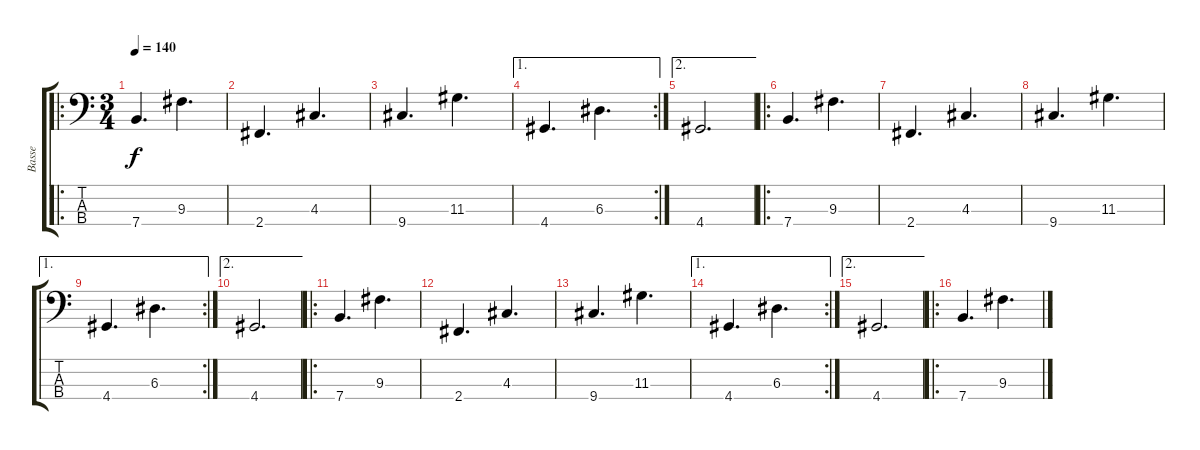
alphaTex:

\track ("Basse" "Basse") {instrument electricbassfinger}
\staff {score tabs}
\tuning (G2 D2 A1 E1) {hide}
\ro
\ts (3 4)
\tempo 140
\clef f4
\ks c
7.4.4{d dy f} 9.3.4{d} |
2.4.4{d} 4.3.4{d} |
9.4.4{d} 11.3.4{d} |
\ae 1
\rc 2
4.4.4{d} 6.3.4{d} |
\ae 2
4.4.2{d} |
\ro
7.4.4{d} 9.3.4{d} |
2.4.4{d} 4.3.4{d} |
9.4.4{d} 11.3.4{d} |
\ae 1
\rc 2
4.4.4{d} 6.3.4{d} |
\ae 2
4.4.2{d} |
\ro
7.4.4{d} 9.3.4{d} |
2.4.4{d} 4.3.4{d} |
9.4.4{d} 11.3.4{d} |
\ae 1
\rc 2
4.4.4{d} 6.3.4{d} |
\ae 2
4.4.2{d} |
\ro
7.4.4{d} 9.3.4{d}
